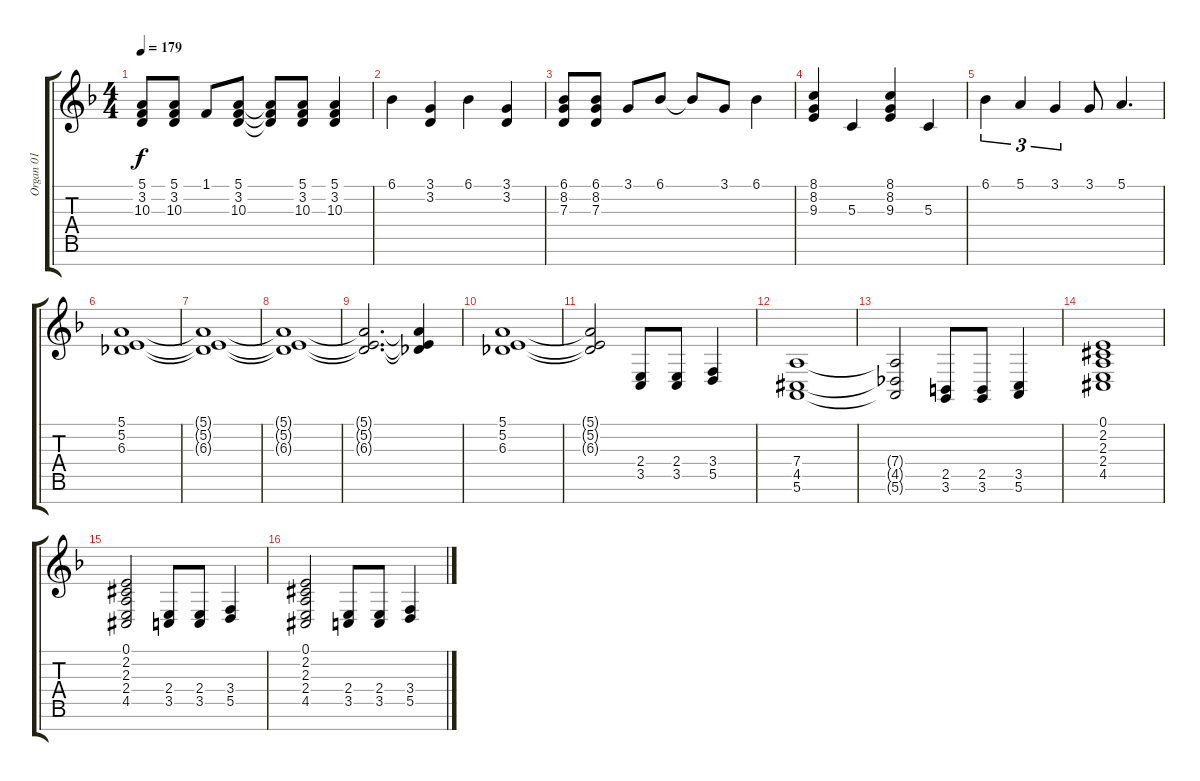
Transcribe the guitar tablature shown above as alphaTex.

\track ("Organ 01" "Organ 01") {instrument drawbarorgan}
\staff {score tabs}
\tuning (E4 B3 G3 D3 A2 E2 B1) {hide}
\ts (4 4)
\tempo 179
\clef g2
\ks dminor
(5.1 3.2 10.3).8{dy f} (5.1 3.2 10.3).8 1.1.8 (5.1 3.2 10.3).8 (5.1{t} 3.2{t} 10.3{t}).8 (5.1 3.2 10.3).8 (5.1 3.2 10.3).4 |
6.1.4 (3.1 3.2).4 6.1.4 (3.1 3.2).4 |
(6.1 8.2 7.3).8 (6.1 8.2 7.3).8 3.1.8 6.1.8 6.1{t}.8 3.1.8 6.1.4 |
(8.1 8.2 9.3).4 5.3.4 (8.1 8.2 9.3).4 5.3.4 |
6.1.4{tu (3 2)} 5.1.4{tu (3 2)} 3.1.4{tu (3 2)} 3.1.8 5.1.4{d} |
(5.1 5.2 6.3).1 |
(5.1{t} 5.2{t} 6.3{t}).1 |
(5.1{t} 5.2{t} 6.3{t}).1 |
(5.1{t} 5.2{t} 6.3{t}).2{d} (5.1{t} 5.2{t} 6.3{t}).4 |
(5.1 5.2 6.3).1 |
(5.1{t} 5.2{t} 6.3{t}).2 (2.4 3.5).8 (2.4 3.5).8 (3.4 5.5).4 |
(7.4 4.5{acc #} 5.6).1 |
(7.4{t} 4.5{t} 5.6{t}).2 (2.5 3.6).8 (2.5 3.6).8 (3.5 5.6).4 |
(0.1 2.2{acc #} 2.3 2.4 4.5{acc #}).1 |
(0.1 2.2{acc #} 2.3 2.4 4.5{acc #}).2 (2.4 3.5).8 (2.4 3.5).8 (3.4 5.5).4 |
(0.1 2.2{acc #} 2.3 2.4 4.5{acc #}).2 (2.4 3.5).8 (2.4 3.5).8 (3.4 5.5).4
